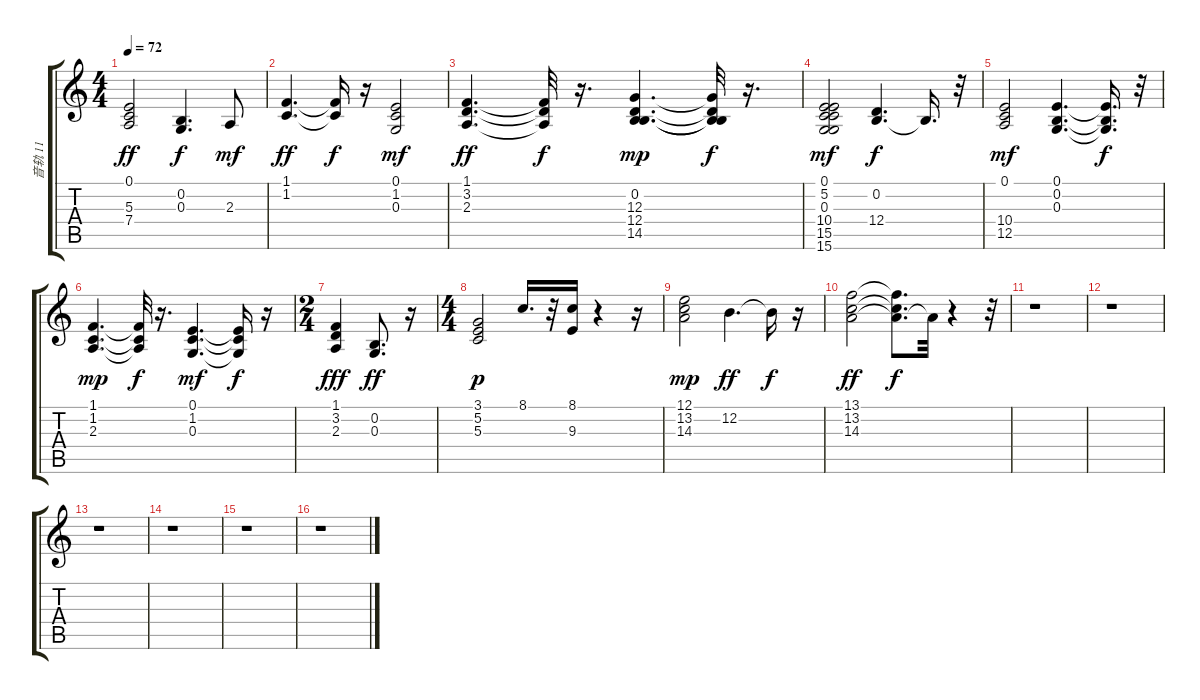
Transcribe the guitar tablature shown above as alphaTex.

\track ("音轨 11" "音轨 11") {instrument stringensemble1}
\staff {score tabs}
\tuning (E4 B3 G3 D3 A2 E2) {hide}
\ts (4 4)
\tempo 72
\clef g2
\ks c
(0.1 5.3 7.4).2{dy ff} (0.2 0.3).4{d dy f} 2.3.8{dy mf} |
(1.1 1.2).4{d dy ff} (1.1{t} 1.2{t}).16{dy f} r.16 (0.1 1.2 0.3).2{dy mf} |
(1.1 3.2 2.3).4{d dy ff} (1.1{t} 3.2{t} 2.3{t}).32{dy f} r.16{d} (0.2 12.3 12.4 14.5).4{d dy mp} (0.2{t} 12.3{t} 12.4{t} 14.5{t}).32{dy f} r.16{d} |
(0.1 5.2 0.3 10.4 15.5 15.6).2{dy mf} (0.2 12.4).4{d dy f} 0.2{t}.16{d} r.32 |
(0.1 10.4 12.5).2{dy mf} (0.1 0.2 0.3).4{d} (0.1{t} 0.2{t} 0.3{t}).16{d dy f} r.32 |
(1.1 1.2 2.3).4{d dy mp} (1.1{t} 1.2{t} 2.3{t}).32{dy f} r.16{d} (0.1 1.2 0.3).4{d dy mf} (0.1{t} 1.2{t} 0.3{t}).16{dy f} r.16 |
\ts (2 4)
(1.1 3.2 2.3).4{dy fff} (0.2 0.3).8{d dy ff} r.16 |
\ts (4 4)
(3.1 5.2 5.3).2{dy p} 8.1.16{d} r.32 (8.1 9.3).16 r.4 r.16 |
(12.1 13.2 14.3).2{dy mp} 12.2.4{d dy ff} 12.2{t}.16{dy f} r.16 |
(13.1 13.2 14.3).2{dy ff} (13.1{t} 13.2{t} 14.3{t}).8{d dy f} 14.3{t}.32 r.4 r.32 |
r.1 |
r.1 |
r.1 |
r.1 |
r.1 |
r.1
